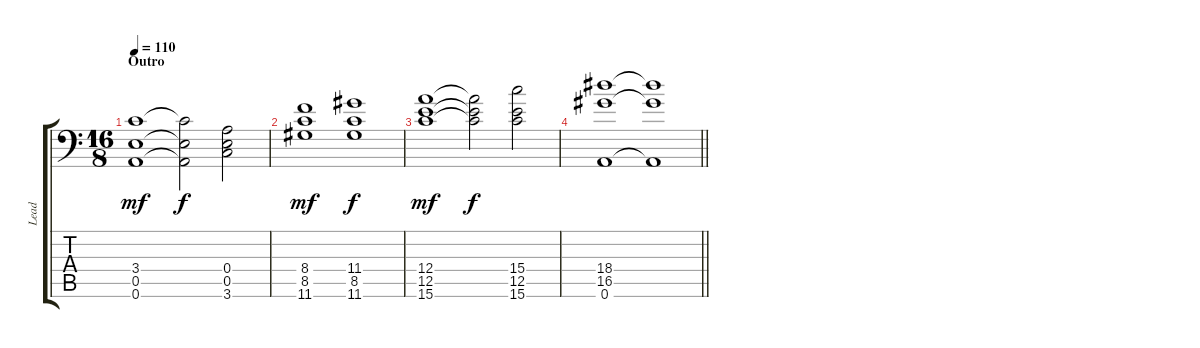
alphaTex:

\track ("Lead" "Lead") {instrument distortionguitar}
\staff {score tabs}
\tuning (B3 Gb3 D3 A2 E2 A1) {hide}
\ts (16 8)
\section ("" "Outro")
\tempo 110
\clef f4
\ks c
(3.4 0.5 0.6).1{dy mf volume 8} (3.4{t} 0.5{t} 0.6{t}).2{dy f} (0.4 0.5 3.6).2 |
(8.4 8.5 11.6).1{dy mf} (11.4 8.5 11.6).1{dy f} |
(12.4 12.5 15.6).1{dy mf volume 0} (12.4{t} 12.5{t} 15.6{t}).2{dy f} (15.4 12.5 15.6).2 |
\barLineRight lightlight
(18.4 16.5 0.6).1 (18.4{t} 16.5{t} 0.6{t}).1
